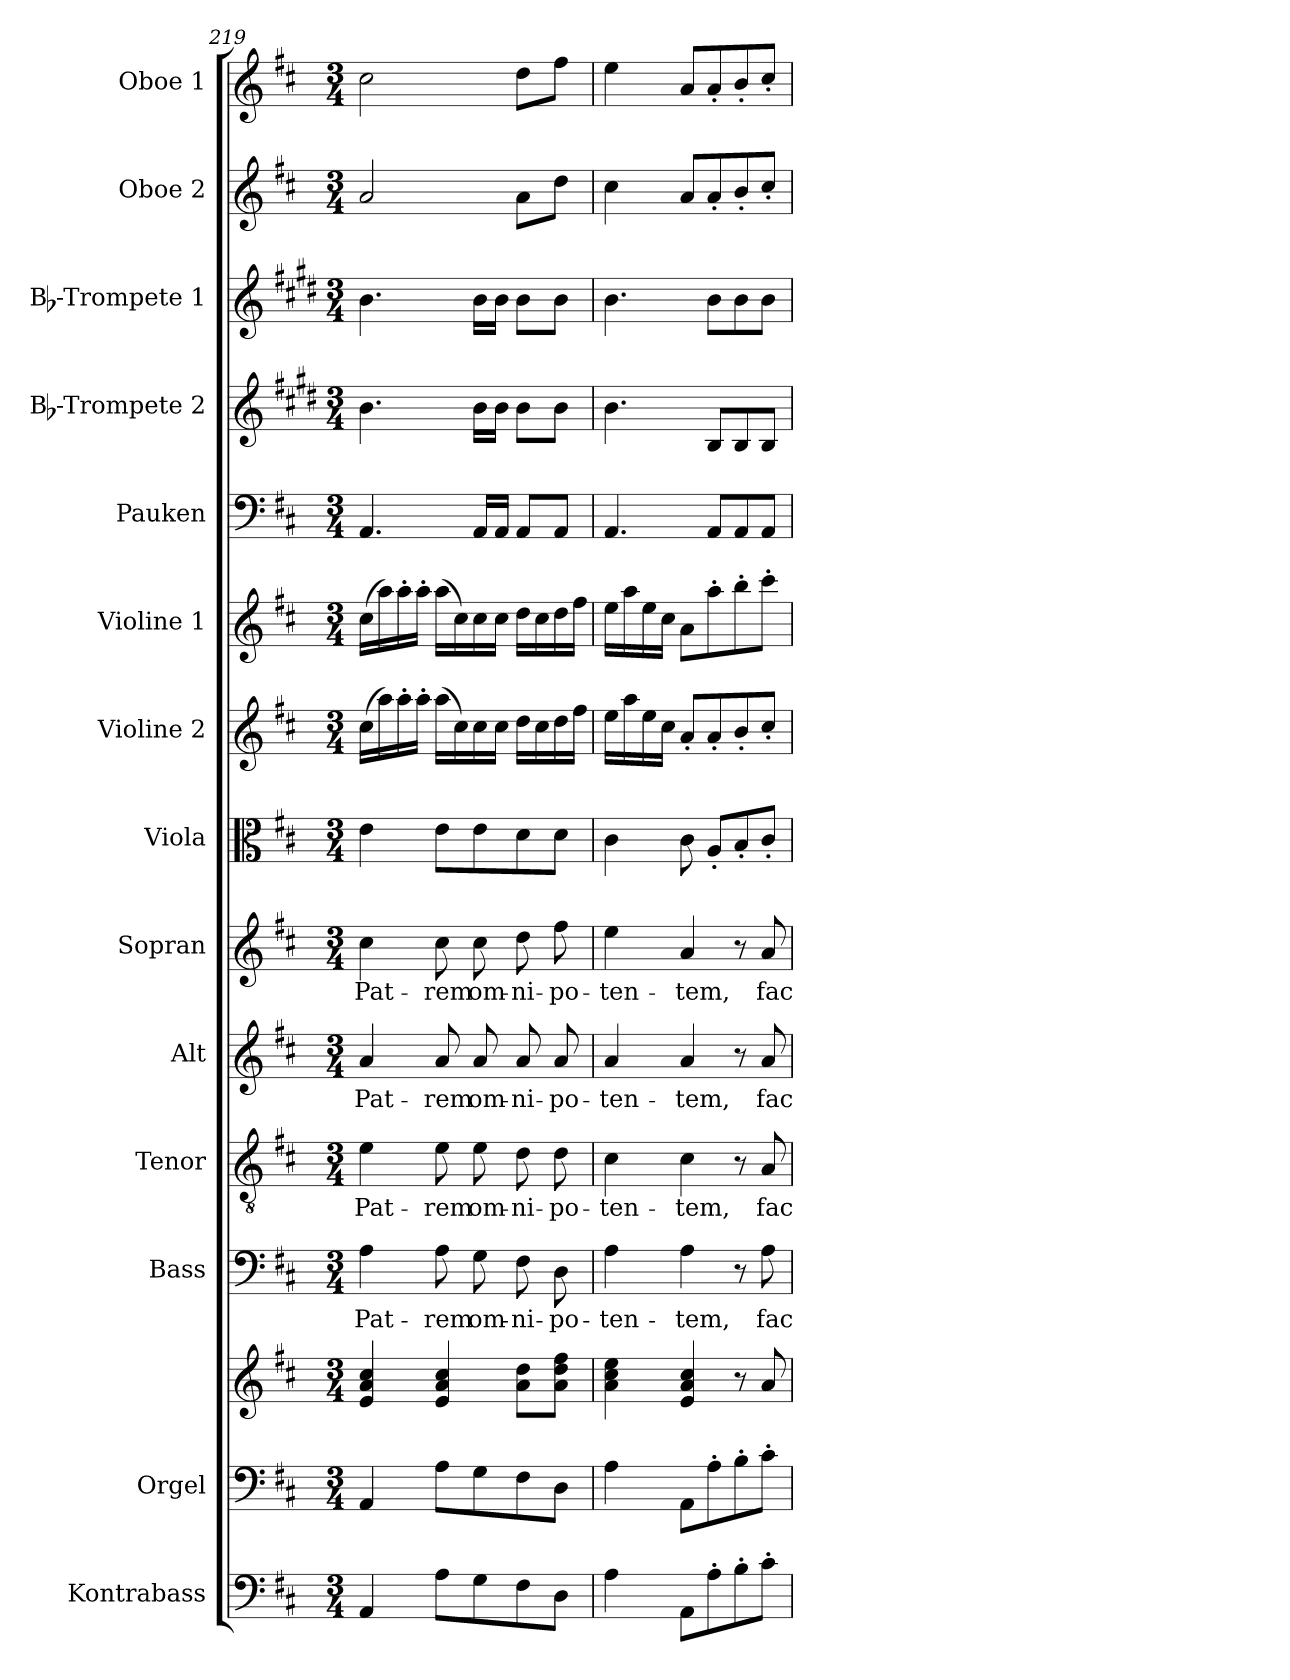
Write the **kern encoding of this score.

**kern	**kern	**kern	**kern	**text	**kern	**text	**kern	**text	**kern	**text	**kern	**kern	**kern	**kern	**kern	**kern	**kern	**kern
*part14	*part13	*part13	*part12	*part12	*part11	*part11	*part10	*part10	*part9	*part9	*part8	*part7	*part6	*part5	*part4	*part3	*part2	*part1
*staff15	*staff14	*staff13	*staff12	*staff12	*staff11	*staff11	*staff10	*staff10	*staff9	*staff9	*staff8	*staff7	*staff6	*staff5	*staff4	*staff3	*staff2	*staff1
*I"Kontrabass	*I"Orgel	*	*I"Bass	*	*I"Tenor	*	*I"Alt	*	*I"Sopran	*	*I"Viola	*I"Violine 2	*I"Violine 1	*I"Pauken	*I"Bb-Trompete 2	*I"Bb-Trompete 1	*I"Oboe 2	*I"Oboe 1
*I'Kb.	*I'Org.	*	*I'B.	*	*I'T.	*	*I'A.	*	*I'S.	*	*I'Vla.	*I'Vl. 2	*I'Vl. 1	*I'Pk.	*I'Bb Trp. 2	*I'Bb Trp. 1	*I'Ob. 2	*I'Ob. 1
*clefF4	*clefF4	*clefG2	*clefF4	*	*clefGv2	*	*clefG2	*	*clefG2	*	*clefC3	*clefG2	*clefG2	*clefF4	*clefG2	*clefG2	*clefG2	*clefG2
*ITrd7c12	*	*	*	*	*	*	*	*	*	*	*	*	*	*	*ITrd1c2	*ITrd1c2	*	*
*k[f#c#]	*k[f#c#]	*k[f#c#]	*k[f#c#]	*	*k[f#c#]	*	*k[f#c#]	*	*k[f#c#]	*	*k[f#c#]	*k[f#c#]	*k[f#c#]	*k[f#c#]	*k[f#c#]	*k[f#c#]	*k[f#c#]	*k[f#c#]
*D:	*D:	*D:	*D:	*	*D:	*	*D:	*	*D:	*	*D:	*D:	*D:	*D:	*D:	*D:	*D:	*D:
*M3/4	*M3/4	*M3/4	*M3/4	*	*M3/4	*	*M3/4	*	*M3/4	*	*M3/4	*M3/4	*M3/4	*M3/4	*M3/4	*M3/4	*M3/4	*M3/4
=219	=219	=219	=219	=219	=219	=219	=219	=219	=219	=219	=219	=219	=219	=219	=219	=219	=219	=219
!	!	!	!	!LO:LY:b	!	!LO:LY:b	!	!LO:LY:b	!	!LO:LY:b	!	!	!	!	!	!	!	!
4AAA/	4AA/	4e/ 4a/ 4cc#/	4A\	Pat-	4e\	Pat-	4a/	Pat-	4cc#\	Pat-	4e\	(>16cc#\LL	(>16cc#\LL	4.AA/	4.a\	4.a\	2a/	2cc#\
.	.	.	.	.	.	.	.	.	.	.	.	16aa\)	16aa\)	.	.	.	.	.
.	.	.	.	.	.	.	.	.	.	.	.	16aa'>\	16aa'>\	.	.	.	.	.
.	.	.	.	.	.	.	.	.	.	.	.	16aa'>\JJ	16aa'>\JJ	.	.	.	.	.
!	!	!	!	!LO:LY:b	!	!LO:LY:b	!	!LO:LY:b	!	!LO:LY:b	!	!	!	!	!	!	!	!
8AA\L	8A\L	4e/ 4a/ 4cc#/	8A\	-rem	8e\	-rem	8a/	-rem	8cc#\	-rem	8e\L	(>16aa\LL	(>16aa\LL	.	.	.	.	.
.	.	.	.	.	.	.	.	.	.	.	.	16cc#\)	16cc#\)	.	.	.	.	.
!	!	!	!	!LO:LY:b	!	!LO:LY:b	!	!LO:LY:b	!	!LO:LY:b	!	!	!	!	!	!	!	!
8GG\	8G\	.	8G\	om-	8e\	om-	8a/	om-	8cc#\	om-	8e\	16cc#\	16cc#\	16AA/LL	16a\LL	16a\LL	.	.
.	.	.	.	.	.	.	.	.	.	.	.	16cc#\JJ	16cc#\JJ	16AA/JJ	16a\JJ	16a\JJ	.	.
!	!	!	!	!LO:LY:b	!	!LO:LY:b	!	!LO:LY:b	!	!LO:LY:b	!	!	!	!	!	!	!	!
8FF#\	8F#\	8a\ 8dd\L	8F#\	-ni-	8d\	-ni-	8a/	-ni-	8dd\	-ni-	8d\	16dd\LL	16dd\LL	8AA/L	8a\L	8a\L	8a\L	8dd\L
.	.	.	.	.	.	.	.	.	.	.	.	16cc#\	16cc#\	.	.	.	.	.
!	!	!	!	!LO:LY:b	!	!LO:LY:b	!	!LO:LY:b	!	!LO:LY:b	!	!	!	!	!	!	!	!
8DD\J	8D\J	8a\ 8dd\ 8ff#\J	8D\	-po-	8d\	-po-	8a/	-po-	8ff#\	-po-	8d\J	16dd\	16dd\	8AA/J	8a\J	8a\J	8dd\J	8ff#\J
.	.	.	.	.	.	.	.	.	.	.	.	16ff#\JJ	16ff#\JJ	.	.	.	.	.
=220	=220	=220	=220	=220	=220	=220	=220	=220	=220	=220	=220	=220	=220	=220	=220	=220	=220	=220
!	!	!	!	!LO:LY:b	!	!LO:LY:b	!	!LO:LY:b	!	!LO:LY:b	!	!	!	!	!	!	!	!
4AA\	4A\	4a\ 4cc#\ 4ee\	4A\	-ten-	4c#\	-ten-	4a/	-ten-	4ee\	-ten-	4c#\	16ee\LL	16ee\LL	4.AA/	4.a\	4.a\	4cc#\	4ee\
.	.	.	.	.	.	.	.	.	.	.	.	16aa\	16aa\	.	.	.	.	.
.	.	.	.	.	.	.	.	.	.	.	.	16ee\	16ee\	.	.	.	.	.
.	.	.	.	.	.	.	.	.	.	.	.	16cc#\JJ	16cc#\JJ	.	.	.	.	.
!	!	!	!	!LO:LY:b	!	!LO:LY:b	!	!LO:LY:b	!	!LO:LY:b	!	!	!	!	!	!	!	!
8AAA\L	8AA\L	4e/ 4a/ 4cc#/	4A\	-tem,	4c#\	-tem,	4a/	-tem,	4a/	-tem,	8c#\	8a'</L	8a\L	.	.	.	8a/L	8a/L
8AA'>\	8A'>\	.	.	.	.	.	.	.	.	.	8A'</L	8a'</	8aa'>\	8AA/L	8A/L	8a\L	8a'</	8a'</
8BB'>\	8B'>\	8r	8r	.	8r	.	8r	.	8r	.	8B'</	8b'</	8bb'>\	8AA/	8A/	8a\	8b'</	8b'</
!	!	!	!	!LO:LY:b	!	!LO:LY:b	!	!LO:LY:b	!	!LO:LY:b	!	!	!	!	!	!	!	!
8C#'>\J	8c#'>\J	8a/	8A\	fac-	8A/	fac-	8a/	fac-	8a/	fac-	8c#'</J	8cc#'</J	8ccc#'>\J	8AA/J	8A/J	8a\J	8cc#'</J	8cc#'</J
=	=	=	=	=	=	=	=	=	=	=	=	=	=	=	=	=	=	=
*-	*-	*-	*-	*-	*-	*-	*-	*-	*-	*-	*-	*-	*-	*-	*-	*-	*-	*-
